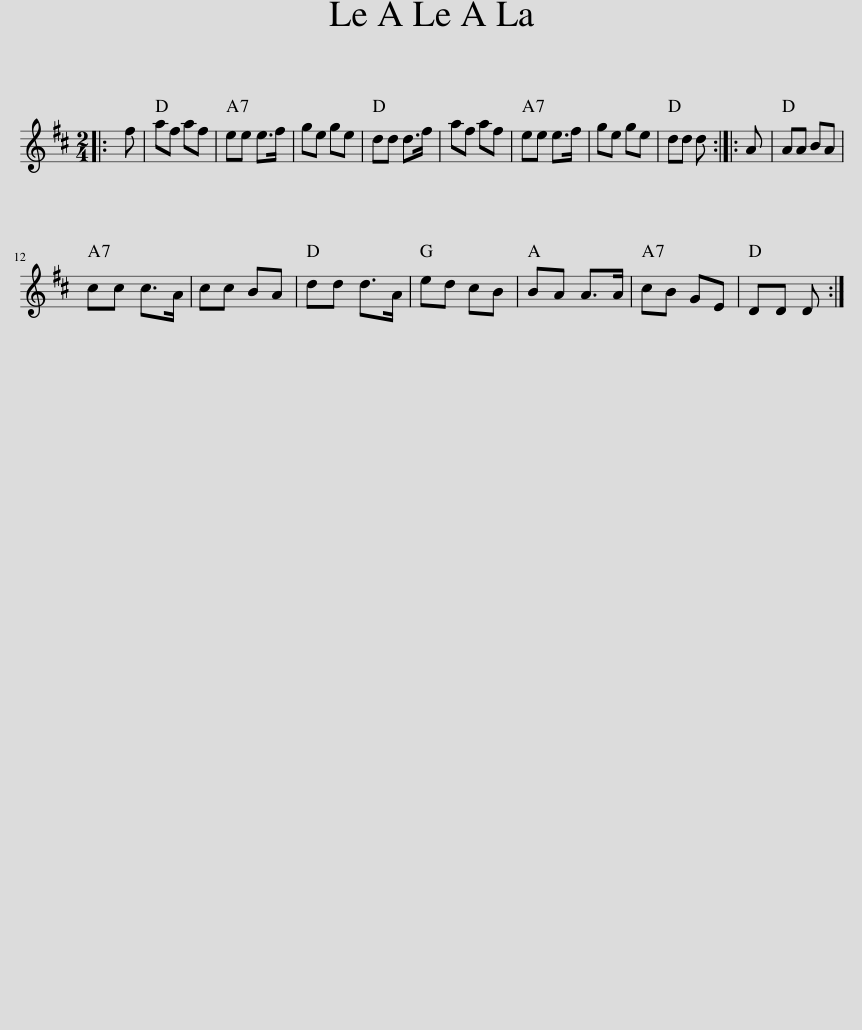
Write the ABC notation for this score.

X:1
L:1/8
M:2/4
I:linebreak $
K:D
V:1 treble
V:1
|: f | af af | ee e>f | ge ge | dd d>f | %5
 af af | ee e>f | ge ge | dd d :: A | %10
 AA BA |$ cc c>A | cc BA | dd d>A | ed cB | %15
 BA A>A | cB GE | DD D :| %18
